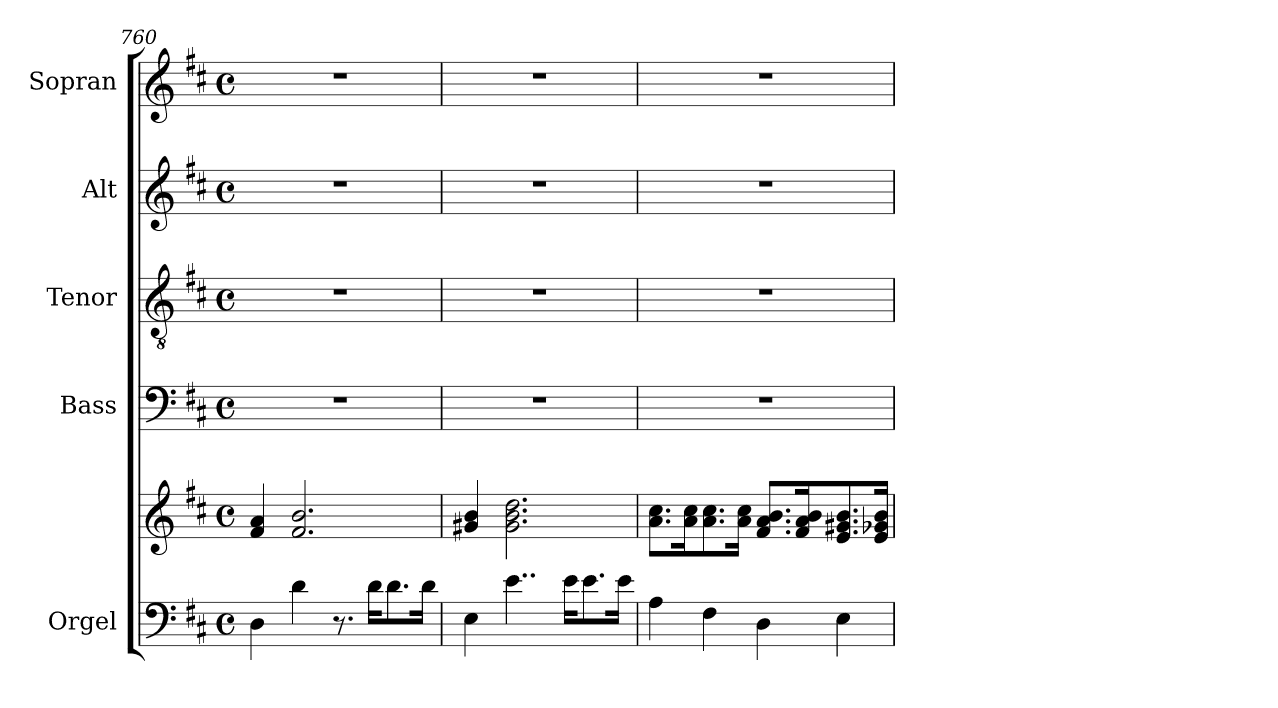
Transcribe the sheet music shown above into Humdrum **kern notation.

**kern	**kern	**kern	**kern	**kern	**kern
*part5	*part5	*part4	*part3	*part2	*part1
*staff6	*staff5	*staff4	*staff3	*staff2	*staff1
*I"Orgel	*	*I"Bass	*I"Tenor	*I"Alt	*I"Sopran
*I'Org.	*	*I'B.	*I'T.	*I'A.	*I'S.
!!LO:LB:g=z
*clefF4	*clefG2	*clefF4	*clefGv2	*clefG2	*clefG2
*k[f#c#]	*k[f#c#]	*k[f#c#]	*k[f#c#]	*k[f#c#]	*k[f#c#]
*D:	*D:	*D:	*D:	*D:	*D:
*M4/4	*M4/4	*M4/4	*M4/4	*M4/4	*M4/4
*met(c)	*met(c)	*met(c)	*met(c)	*met(c)	*met(c)
=760	=760	=760	=760	=760	=760
4D\	4f#/ 4a/	1r	1r	1r	1r
4d\	2.f#/ 2.b/	.	.	.	.
8.r	.	.	.	.	.
16d\KL	.	.	.	.	.
8.d\	.	.	.	.	.
16d\Jk	.	.	.	.	.
=761	=761	=761	=761	=761	=761
4E\	4g#X/ 4b/	1r	1r	1r	1r
4..e\	2.g#\ 2.b\ 2.dd\	.	.	.	.
16e\KL	.	.	.	.	.
8.e\	.	.	.	.	.
16e\Jk	.	.	.	.	.
=762	=762	=762	=762	=762	=762
4A\	8.a\ 8.cc#\L	1r	1r	1r	1r
.	16a\ 16cc#\k	.	.	.	.
4F#\	8.a\ 8.cc#\	.	.	.	.
.	16a\ 16cc#\Jk	.	.	.	.
4D\	8.f#/ 8.a/ 8.b/L	.	.	.	.
.	16f#/ 16a/ 16b/k	.	.	.	.
4E\	8.e/ 8.g#X/ 8.b/	.	.	.	.
.	16e/ 16g-X/ 16b/Jk	.	.	.	.
=	=	=	=	=	=
*-	*-	*-	*-	*-	*-
